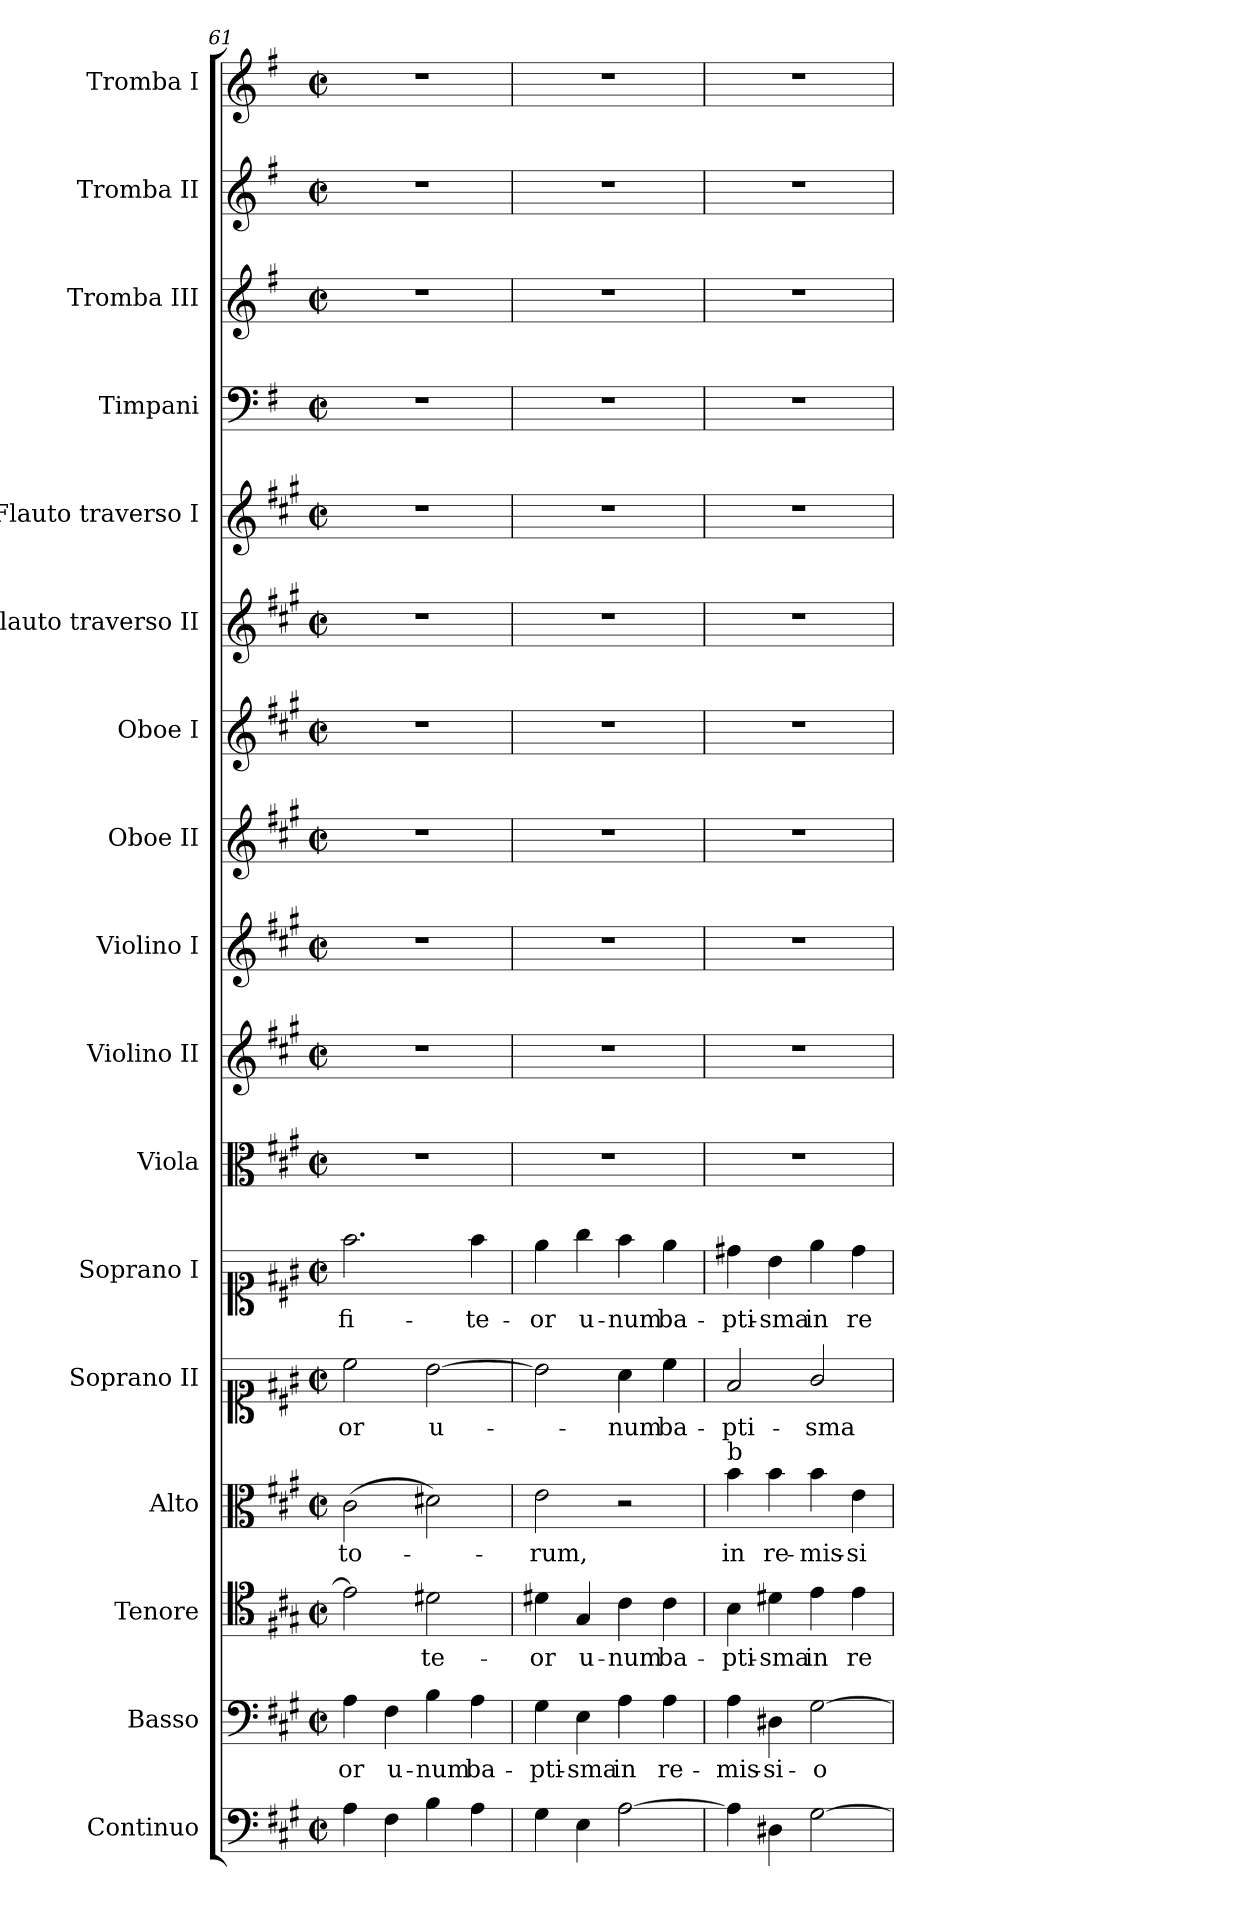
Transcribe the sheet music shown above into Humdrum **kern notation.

**kern	**kern	**text	**kern	**text	**kern	**text	**kern	**text	**kern	**text	**kern	**kern	**kern	**kern	**kern	**kern	**kern	**kern	**kern	**kern	**kern
*part17	*part16	*part16	*part15	*part15	*part14	*part14	*part13	*part13	*part12	*part12	*part11	*part10	*part9	*part8	*part7	*part6	*part5	*part4	*part3	*part2	*part1
*staff17	*staff16	*staff16	*staff15	*staff15	*staff14	*staff14	*staff13	*staff13	*staff12	*staff12	*staff11	*staff10	*staff9	*staff8	*staff7	*staff6	*staff5	*staff4	*staff3	*staff2	*staff1
*I"Continuo	*I"Basso	*	*I"Tenore	*	*I"Alto	*	*I"Soprano II	*	*I"Soprano I	*	*I"Viola	*I"Violino II	*I"Violino I	*I"Oboe II	*I"Oboe I	*I"Flauto traverso II	*I"Flauto traverso I	*I"Timpani	*I"Tromba III	*I"Tromba II	*I"Tromba I
*I'Cont.	*I'B.	*	*I'T.	*	*I'A.	*	*I'S. II	*	*I'S. I	*	*I'Vla.	*I'Vln. II	*I'Vln. I	*I'Ob. II	*I'Ob. I	*I'Fl. trv. II	*I'Fl. trv. I	*I'Timp.	*I'Tr. III	*I'Tr. II	*I'Tr. I
*clefF4	*clefF4	*	*clefC4	*	*clefC3	*	*clefC1	*	*clefC1	*	*clefC3	*clefG2	*clefG2	*clefG2	*clefG2	*clefG2	*clefG2	*clefF4	*clefG2	*clefG2	*clefG2
*	*	*	*	*	*	*	*	*	*	*	*	*	*	*	*	*	*	*ITrd-1c-2	*ITrd-1c-2	*ITrd-1c-2	*ITrd-1c-2
*k[f#c#g#]	*k[f#c#g#]	*	*k[f#c#g#]	*	*k[f#c#g#]	*	*k[f#c#g#]	*	*k[f#c#g#]	*	*k[f#c#g#]	*k[f#c#g#]	*k[f#c#g#]	*k[f#c#g#]	*k[f#c#g#]	*k[f#c#g#]	*k[f#c#g#]	*k[f#c#g#]	*k[f#c#g#]	*k[f#c#g#]	*k[f#c#g#]
*M2/2	*M2/2	*	*M2/2	*	*M2/2	*	*M2/2	*	*M2/2	*	*M2/2	*M2/2	*M2/2	*M2/2	*M2/2	*M2/2	*M2/2	*M2/2	*M2/2	*M2/2	*M2/2
*met(c|)	*met(c|)	*	*met(c|)	*	*met(c|)	*	*met(c|)	*	*met(c|)	*	*met(c|)	*met(c|)	*met(c|)	*met(c|)	*met(c|)	*met(c|)	*met(c|)	*met(c|)	*met(c|)	*met(c|)	*met(c|)
=61	=61	=61	=61	=61	=61	=61	=61	=61	=61	=61	=61	=61	=61	=61	=61	=61	=61	=61	=61	=61	=61
4A\	4A\	-or	2e\]	.	(2c#\	-to-	2cc#\	-or	2.ff#\	-fi-	1r	1r	1r	1r	1r	1r	1r	1r	1r	1r	1r
4F#\	4F#\	u-	.	.	.	.	.	.	.	.	.	.	.	.	.	.	.	.	.	.	.
4B\	4B\	-num	2d#X\	-te-	2d#X\)	.	[2b\	u-	.	.	.	.	.	.	.	.	.	.	.	.	.
4A\	4A\	ba-	.	.	.	.	.	.	4ff#\	-te-	.	.	.	.	.	.	.	.	.	.	.
=62	=62	=62	=62	=62	=62	=62	=62	=62	=62	=62	=62	=62	=62	=62	=62	=62	=62	=62	=62	=62	=62
4G#\	4G#\	-pti-	4d#X\	-or	2e\	-rum,	2b\]	.	4ee\	-or	1r	1r	1r	1r	1r	1r	1r	1r	1r	1r	1r
4E\	4E\	-sma	4G#/	u-	.	.	.	.	4gg#\	u-	.	.	.	.	.	.	.	.	.	.	.
[2A\	4A\	in	4c#\	-num	2r	.	4a\	-num	4ff#\	-num	.	.	.	.	.	.	.	.	.	.	.
.	4A\	re-	4c#\	ba-	.	.	4cc#\	ba-	4ee\	ba-	.	.	.	.	.	.	.	.	.	.	.
=63	=63	=63	=63	=63	=63	=63	=63	=63	=63	=63	=63	=63	=63	=63	=63	=63	=63	=63	=63	=63	=63
!	!	!	!	!	!LO:TX:a:t=b	!	!	!	!	!	!	!	!	!	!	!	!	!	!	!	!
4A\]	4A\	-mis-	4B\	-pti-	4b\	in	2f#/	-pti-	4dd#X\	-pti-	1r	1r	1r	1r	1r	1r	1r	1r	1r	1r	1r
4D#X\	4D#X\	-si-	4d#X\	-sma	4b\	re-	.	.	4b\	-sma	.	.	.	.	.	.	.	.	.	.	.
[2G#\	[2G#\	-o-	4e\	in	4b\	-mis-	2g#/	-sma	4ee\	in	.	.	.	.	.	.	.	.	.	.	.
.	.	.	4e\	re-	4e\	-si-	.	.	4dd#\	re-	.	.	.	.	.	.	.	.	.	.	.
=	=	=	=	=	=	=	=	=	=	=	=	=	=	=	=	=	=	=	=	=	=
*-	*-	*-	*-	*-	*-	*-	*-	*-	*-	*-	*-	*-	*-	*-	*-	*-	*-	*-	*-	*-	*-
